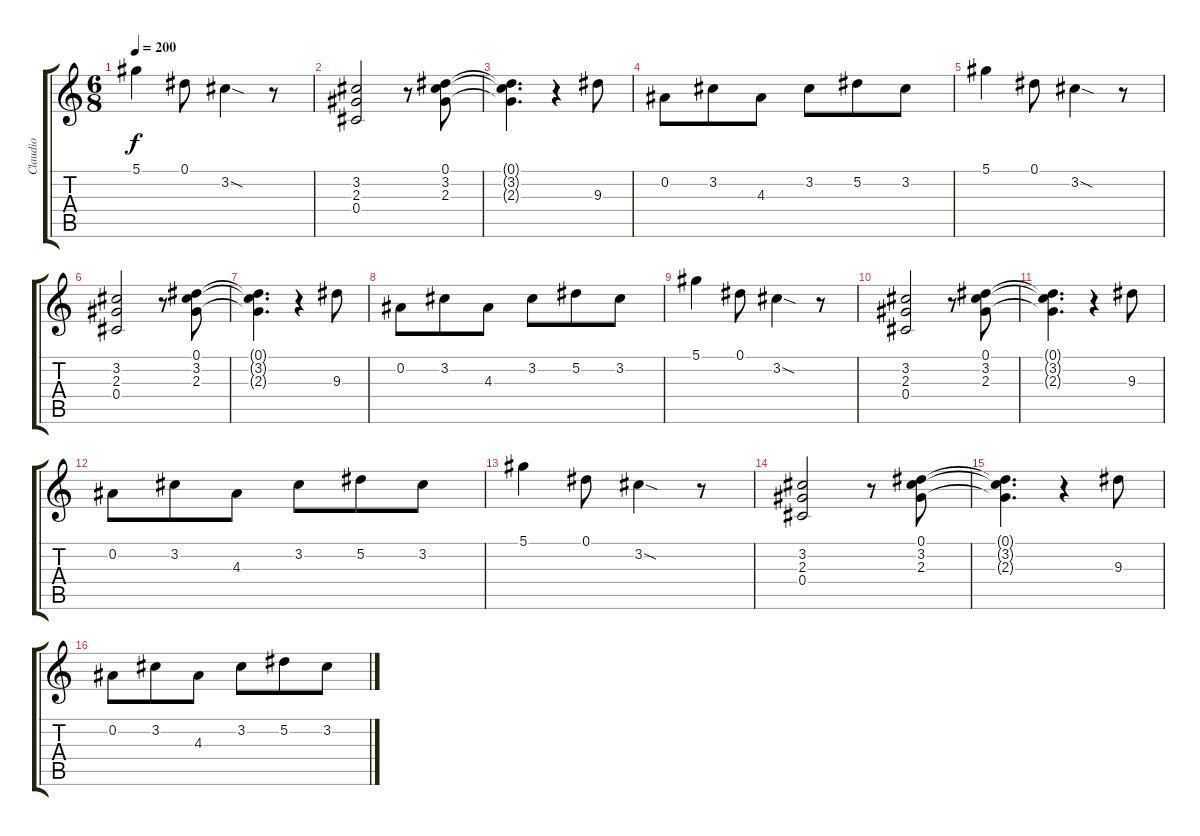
\track ("Claudio" "Claudio") {instrument overdrivenguitar}
\staff {score tabs}
\tuning (Eb4 Bb3 Gb3 Db3 Ab2 Eb2) {hide}
\ts (6 8)
\tempo 200
\clef g2
\ks c
5.1.4{dy f} 0.1.8 3.2{sod}.4 r.8 |
(3.2 2.3 0.4).2 r.8 (0.1 3.2 2.3).8 |
(0.1{t} 3.2{t} 2.3{t}).4{d} r.4 9.3.8 |
0.2.8 3.2.8 4.3.8 3.2.8 5.2.8 3.2.8 |
5.1.4 0.1.8 3.2{sod}.4 r.8 |
(3.2 2.3 0.4).2 r.8 (0.1 3.2 2.3).8 |
(0.1{t} 3.2{t} 2.3{t}).4{d} r.4 9.3.8 |
0.2.8 3.2.8 4.3.8 3.2.8 5.2.8 3.2.8 |
5.1.4 0.1.8 3.2{sod}.4 r.8 |
(3.2 2.3 0.4).2 r.8 (0.1 3.2 2.3).8 |
(0.1{t} 3.2{t} 2.3{t}).4{d} r.4 9.3.8 |
0.2.8 3.2.8 4.3.8 3.2.8 5.2.8 3.2.8 |
5.1.4 0.1.8 3.2{sod}.4 r.8 |
(3.2 2.3 0.4).2 r.8 (0.1 3.2 2.3).8 |
(0.1{t} 3.2{t} 2.3{t}).4{d} r.4 9.3.8 |
0.2.8 3.2.8 4.3.8 3.2.8 5.2.8 3.2.8
